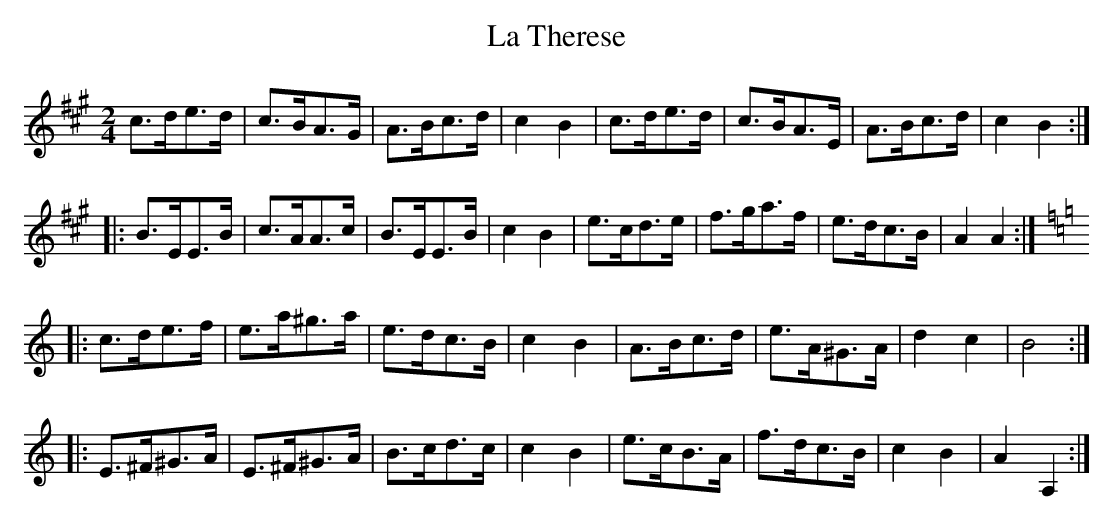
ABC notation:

X:1
T:La Therese
K:Amaj
M:2/4
L:1/8
c>de>d|c>BA>G|A>Bc>d|c2 B2|c>de>d|c>BA>E|A>Bc>d|c2 B2:|
|:B>EE>B|c>AA>c|B>EE>B|c2 B2|e>cd>e|f>ga>f|e>dc>B|A2 A2:|
K:Amin
|:c>de>f|e>a^g>a|e>dc>B|c2 B2|A>Bc>d|e>A^G>A|d2 c2|B4:|
|:E>^F^G>A|E>^F^G>A|B>cd>c|c2 B2|e>cB>A|f>dc>B|c2 B2|A2 A,2:|]
